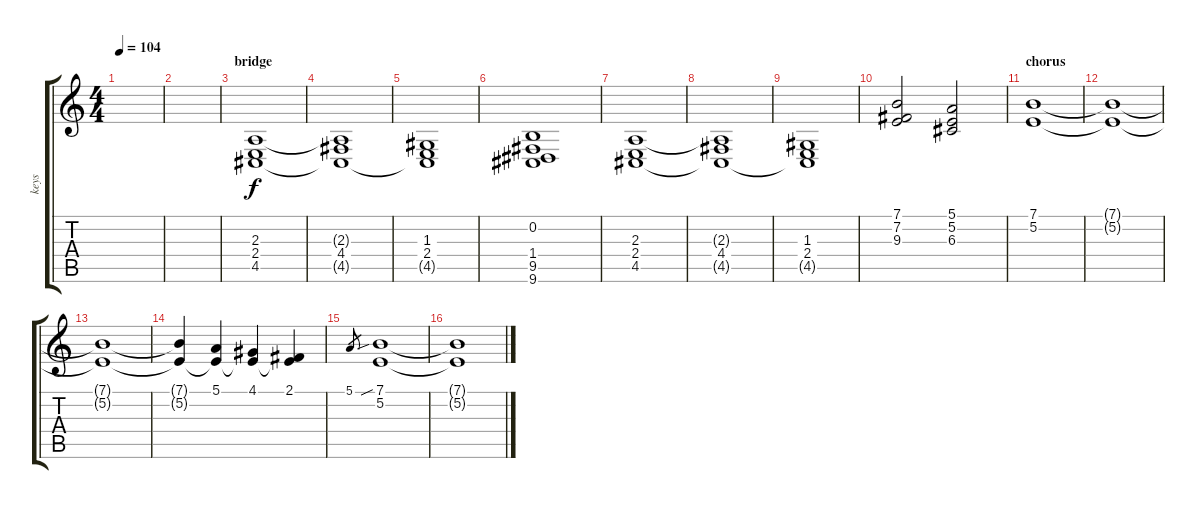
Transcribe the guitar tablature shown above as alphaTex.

\track ("keys" "keys") {instrument drawbarorgan}
\staff {score tabs}
\tuning (E4 B3 G3 D3 A2 E2) {hide}
\ts (4 4)
\tempo 104
\clef g2
\ks c
|
|
\section ("" "bridge")
(2.3 2.4 4.5).1 |
(2.3{t} 4.4 4.5{t}).1 |
(1.3 2.4 4.5{t}).1 |
(0.2 1.4 9.5 9.6).1 |
(2.3 2.4 4.5).1 |
(2.3{t} 4.4 4.5{t}).1 |
(1.3 2.4 4.5{t}).1 |
(7.1 7.2 9.3).2 (5.1 5.2 6.3).2 |
\section ("" "chorus")
(7.1 5.2).1 |
(7.1{t} 5.2{t}).1 |
(7.1{t} 5.2{t}).1 |
(7.1{t} 5.2{t}).4 (5.1 5.2{t}).4 (4.1 5.2{t}).4 (2.1 5.2{t}).4 |
5.1.8{gr} (7.1{sib} 5.2).1 |
(7.1{t} 5.2{t}).1
